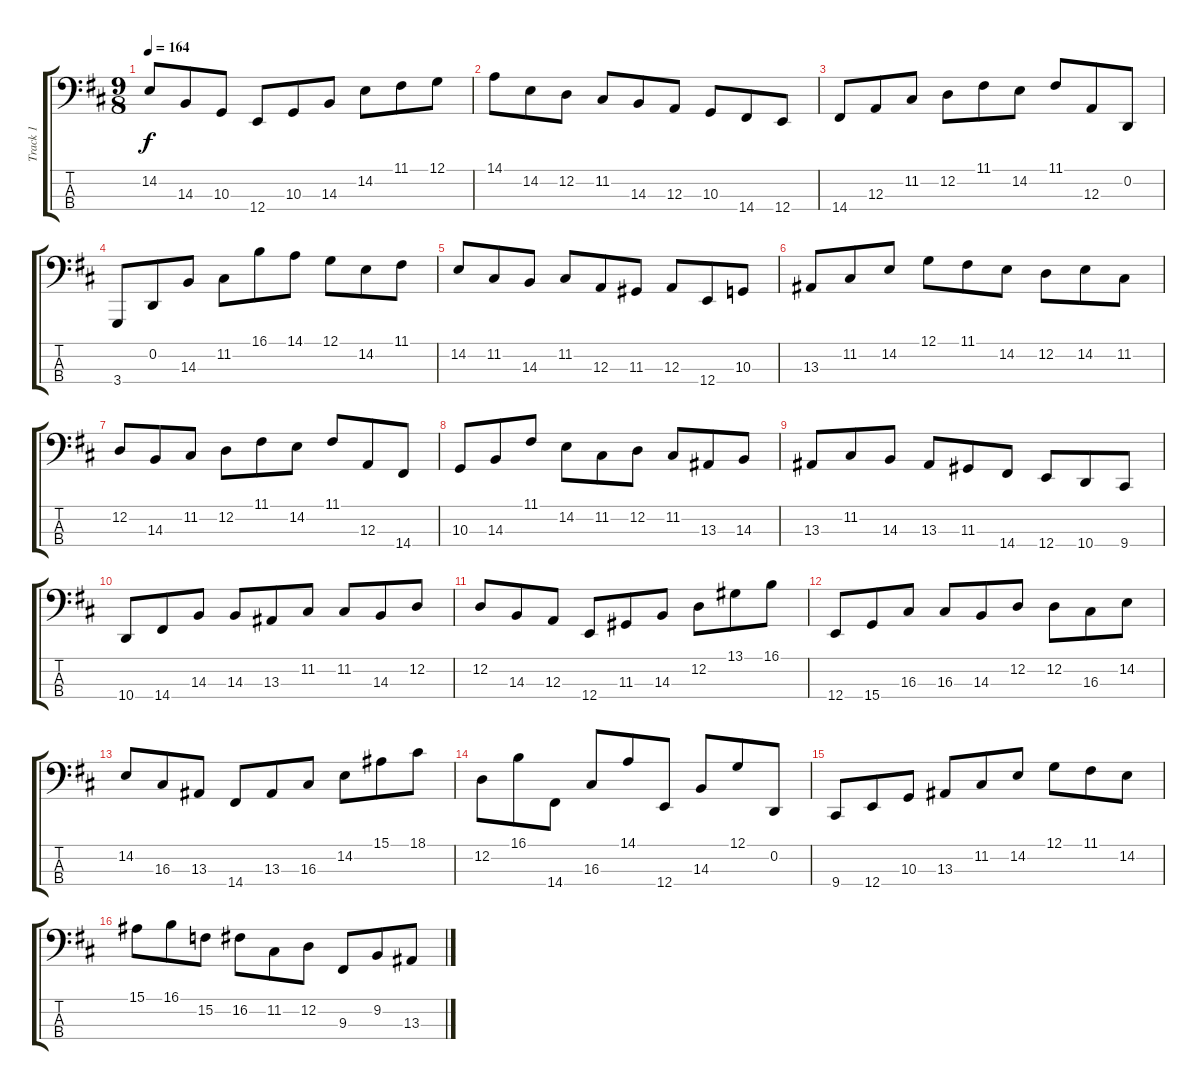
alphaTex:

\track ("Track 1" "Track 1") {instrument cello}
\staff {score tabs}
\tuning (G2 D2 A1 E1) {hide}
\ts (9 8)
\tempo 164
\clef f4
\ks d
14.2.8{dy f} 14.3.8 10.3.8 12.4.8 10.3.8 14.3.8 14.2.8 11.1.8 12.1.8 |
14.1.8 14.2.8 12.2.8 11.2.8 14.3.8 12.3.8 10.3.8 14.4.8 12.4.8 |
14.4.8 12.3.8 11.2.8 12.2.8 11.1.8 14.2.8 11.1.8 12.3.8 0.2.8 |
3.4.8 0.2.8 14.3.8 11.2.8 16.1.8 14.1.8 12.1.8 14.2.8 11.1.8 |
14.2.8 11.2.8 14.3.8 11.2.8 12.3.8 11.3.8 12.3.8 12.4.8 10.3.8 |
13.3.8 11.2.8 14.2.8 12.1.8 11.1.8 14.2.8 12.2.8 14.2.8 11.2.8 |
12.2.8 14.3.8 11.2.8 12.2.8 11.1.8 14.2.8 11.1.8 12.3.8 14.4.8 |
10.3.8 14.3.8 11.1.8 14.2.8 11.2.8 12.2.8 11.2.8 13.3.8 14.3.8 |
13.3.8 11.2.8 14.3.8 13.3.8 11.3.8 14.4.8 12.4.8 10.4.8 9.4.8 |
10.4.8 14.4.8 14.3.8 14.3.8 13.3.8 11.2.8 11.2.8 14.3.8 12.2.8 |
12.2.8 14.3.8 12.3.8 12.4.8 11.3.8 14.3.8 12.2.8 13.1.8 16.1.8 |
12.4.8 15.4.8 16.3.8 16.3.8 14.3.8 12.2.8 12.2.8 16.3.8 14.2.8 |
14.2.8 16.3.8 13.3.8 14.4.8 13.3.8 16.3.8 14.2.8 15.1.8 18.1.8 |
12.2.8 16.1.8 14.4.8 16.3.8 14.1.8 12.4.8 14.3.8 12.1.8 0.2.8 |
9.4.8 12.4.8 10.3.8 13.3.8 11.2.8 14.2.8 12.1.8 11.1.8 14.2.8 |
15.1.8 16.1.8 15.2.8 16.2.8 11.2.8 12.2.8 9.3.8 9.2.8 13.3.8
